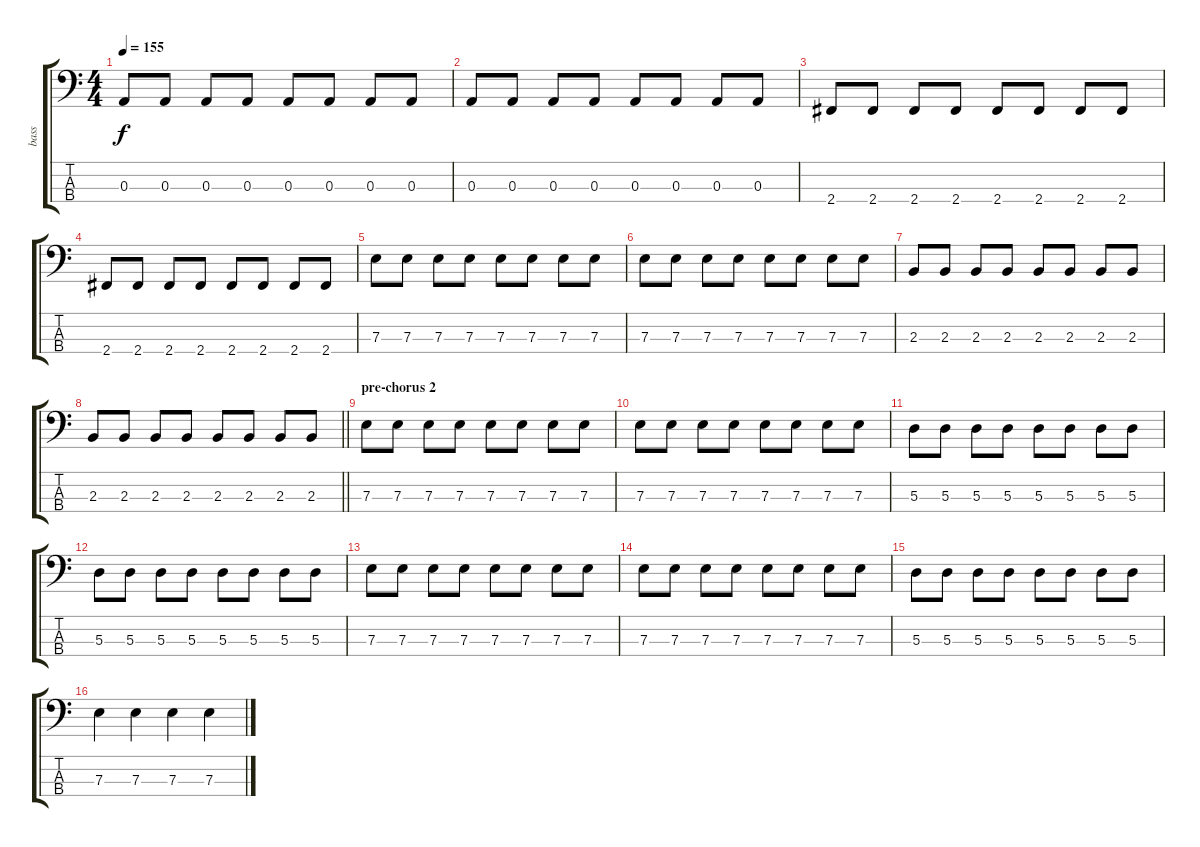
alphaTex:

\track ("bass" "bass") {instrument electricbassfinger}
\staff {score tabs}
\tuning (G2 D2 A1 E1) {hide}
\ts (4 4)
\tempo 155
\clef f4
\ks c
0.3.8{dy f} 0.3.8 0.3.8 0.3.8 0.3.8 0.3.8 0.3.8 0.3.8 |
0.3.8 0.3.8 0.3.8 0.3.8 0.3.8 0.3.8 0.3.8 0.3.8 |
2.4.8 2.4.8 2.4.8 2.4.8 2.4.8 2.4.8 2.4.8 2.4.8 |
2.4.8 2.4.8 2.4.8 2.4.8 2.4.8 2.4.8 2.4.8 2.4.8 |
7.3.8 7.3.8 7.3.8 7.3.8 7.3.8 7.3.8 7.3.8 7.3.8 |
7.3.8 7.3.8 7.3.8 7.3.8 7.3.8 7.3.8 7.3.8 7.3.8 |
2.3.8 2.3.8 2.3.8 2.3.8 2.3.8 2.3.8 2.3.8 2.3.8 |
\barLineRight lightlight
2.3.8 2.3.8 2.3.8 2.3.8 2.3.8 2.3.8 2.3.8 2.3.8 |
\section ("" "pre-chorus 2")
7.3.8 7.3.8 7.3.8 7.3.8 7.3.8 7.3.8 7.3.8 7.3.8 |
7.3.8 7.3.8 7.3.8 7.3.8 7.3.8 7.3.8 7.3.8 7.3.8 |
5.3.8 5.3.8 5.3.8 5.3.8 5.3.8 5.3.8 5.3.8 5.3.8 |
5.3.8 5.3.8 5.3.8 5.3.8 5.3.8 5.3.8 5.3.8 5.3.8 |
7.3.8 7.3.8 7.3.8 7.3.8 7.3.8 7.3.8 7.3.8 7.3.8 |
7.3.8 7.3.8 7.3.8 7.3.8 7.3.8 7.3.8 7.3.8 7.3.8 |
5.3.8 5.3.8 5.3.8 5.3.8 5.3.8 5.3.8 5.3.8 5.3.8 |
7.3.4 7.3.4 7.3.4 7.3.4
